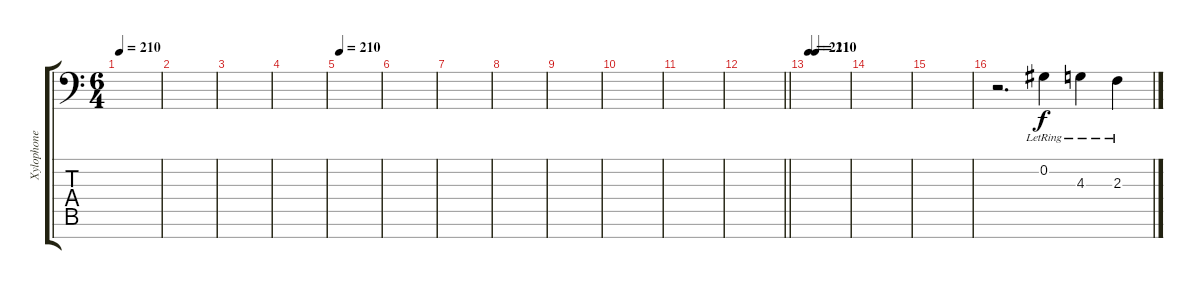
\track ("Xylophone" "Xylophone") {instrument vibraphone}
\staff {score tabs}
\tuning (Db4 Ab3 Eb3 Db3 Ab2 Eb2 Ab1) {hide}
\ts (6 4)
\tempo 210
\clef f4
\ks c
|
|
|
|
\tempo 210
|
|
|
|
|
|
|
\barLineRight lightlight
|
\section ("" "")
\tempo 211
\tempo (210 0.16666666666666666)
|
|
|
r.2{d} 0.2{lr}.4{volume 10 balance 16} 4.3{lr}.4 2.3{lr}.4
